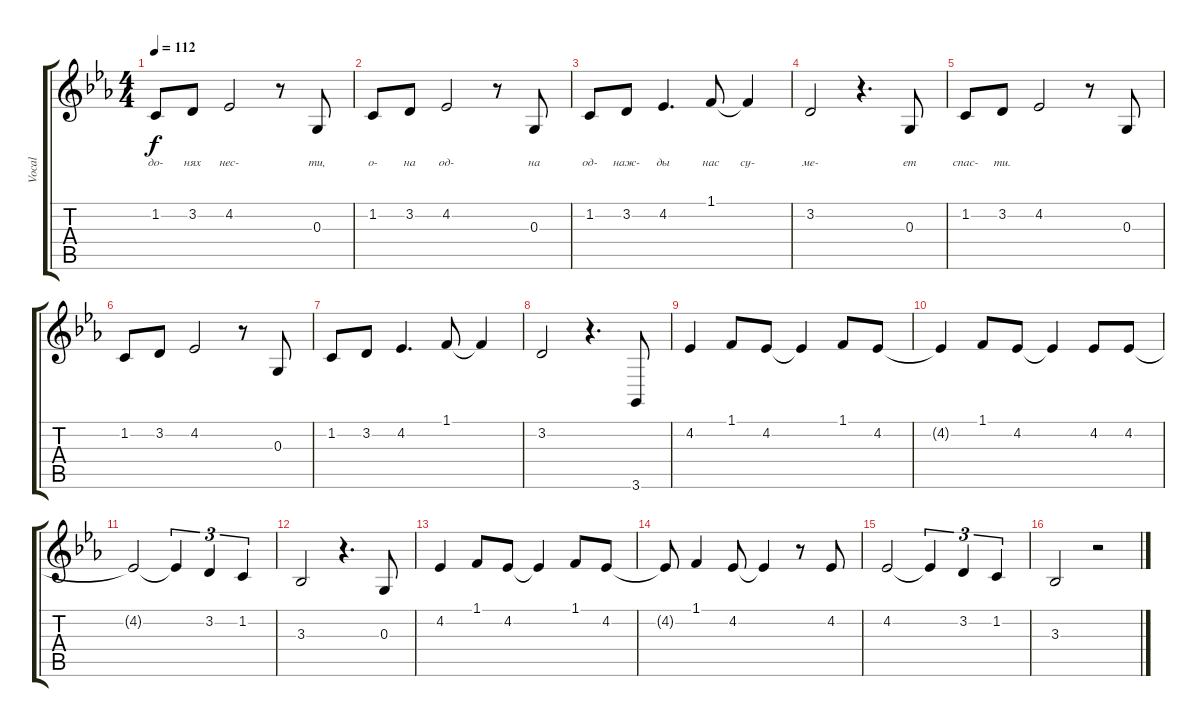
\track ("Vocal" "Vocal") {instrument synthvoice}
\staff {score tabs}
\tuning (E4 B3 G3 D3 A2 E2) {hide}
\ts (4 4)
\tempo 112
\clef g2
\ks eb
1.2.8{lyrics (0 "до-") lyrics (1 "") lyrics (2 "") lyrics (3 "") lyrics (4 "") dy f} 3.2.8{lyrics (0 "нях") lyrics (1 "") lyrics (2 "") lyrics (3 "") lyrics (4 "")} 4.2.2{lyrics (0 "нес-") lyrics (1 "") lyrics (2 "") lyrics (3 "") lyrics (4 "")} r.8 0.3.8{lyrics (0 "ти,") lyrics (1 "") lyrics (2 "") lyrics (3 "") lyrics (4 "")} |
1.2.8{lyrics (0 "о-") lyrics (1 "") lyrics (2 "") lyrics (3 "") lyrics (4 "")} 3.2.8{lyrics (0 "на") lyrics (1 "") lyrics (2 "") lyrics (3 "") lyrics (4 "")} 4.2.2{lyrics (0 "од-") lyrics (1 "") lyrics (2 "") lyrics (3 "") lyrics (4 "")} r.8 0.3.8{lyrics (0 "на") lyrics (1 "") lyrics (2 "") lyrics (3 "") lyrics (4 "")} |
1.2.8{lyrics (0 "од-") lyrics (1 "") lyrics (2 "") lyrics (3 "") lyrics (4 "")} 3.2.8{lyrics (0 "наж-") lyrics (1 "") lyrics (2 "") lyrics (3 "") lyrics (4 "")} 4.2.4{d lyrics (0 "ды") lyrics (1 "") lyrics (2 "") lyrics (3 "") lyrics (4 "")} 1.1.8{lyrics (0 "нас") lyrics (1 "") lyrics (2 "") lyrics (3 "") lyrics (4 "")} 1.1{t}.4{lyrics (0 "су-") lyrics (1 "") lyrics (2 "") lyrics (3 "") lyrics (4 "")} |
3.2.2{lyrics (0 "ме-") lyrics (1 "") lyrics (2 "") lyrics (3 "") lyrics (4 "")} r.4{d} 0.3.8{lyrics (0 "ет") lyrics (1 "") lyrics (2 "") lyrics (3 "") lyrics (4 "")} |
1.2.8{lyrics (0 "спас-") lyrics (1 "") lyrics (2 "") lyrics (3 "") lyrics (4 "")} 3.2.8{lyrics (0 "ти.") lyrics (1 "") lyrics (2 "") lyrics (3 "") lyrics (4 "")} 4.2.2 r.8 0.3.8 |
1.2.8 3.2.8 4.2.2 r.8 0.3.8 |
1.2.8 3.2.8 4.2.4{d} 1.1.8 1.1{t}.4 |
3.2.2 r.4{d} 3.6.8 |
4.2.4 1.1.8 4.2.8 4.2{t}.4 1.1.8 4.2.8 |
4.2{t}.4 1.1.8 4.2.8 4.2{t}.4 4.2.8 4.2.8 |
4.2{t}.2 4.2{t}.4{tu (3 2)} 3.2.4{tu (3 2)} 1.2.4{tu (3 2)} |
3.3.2 r.4{d} 0.3.8 |
4.2.4 1.1.8 4.2.8 4.2{t}.4 1.1.8 4.2.8 |
4.2{t}.8 1.1.4 4.2.8 4.2{t}.4 r.8 4.2.8 |
4.2.2 4.2{t}.4{tu (3 2)} 3.2.4{tu (3 2)} 1.2.4{tu (3 2)} |
3.3.2 r.2
